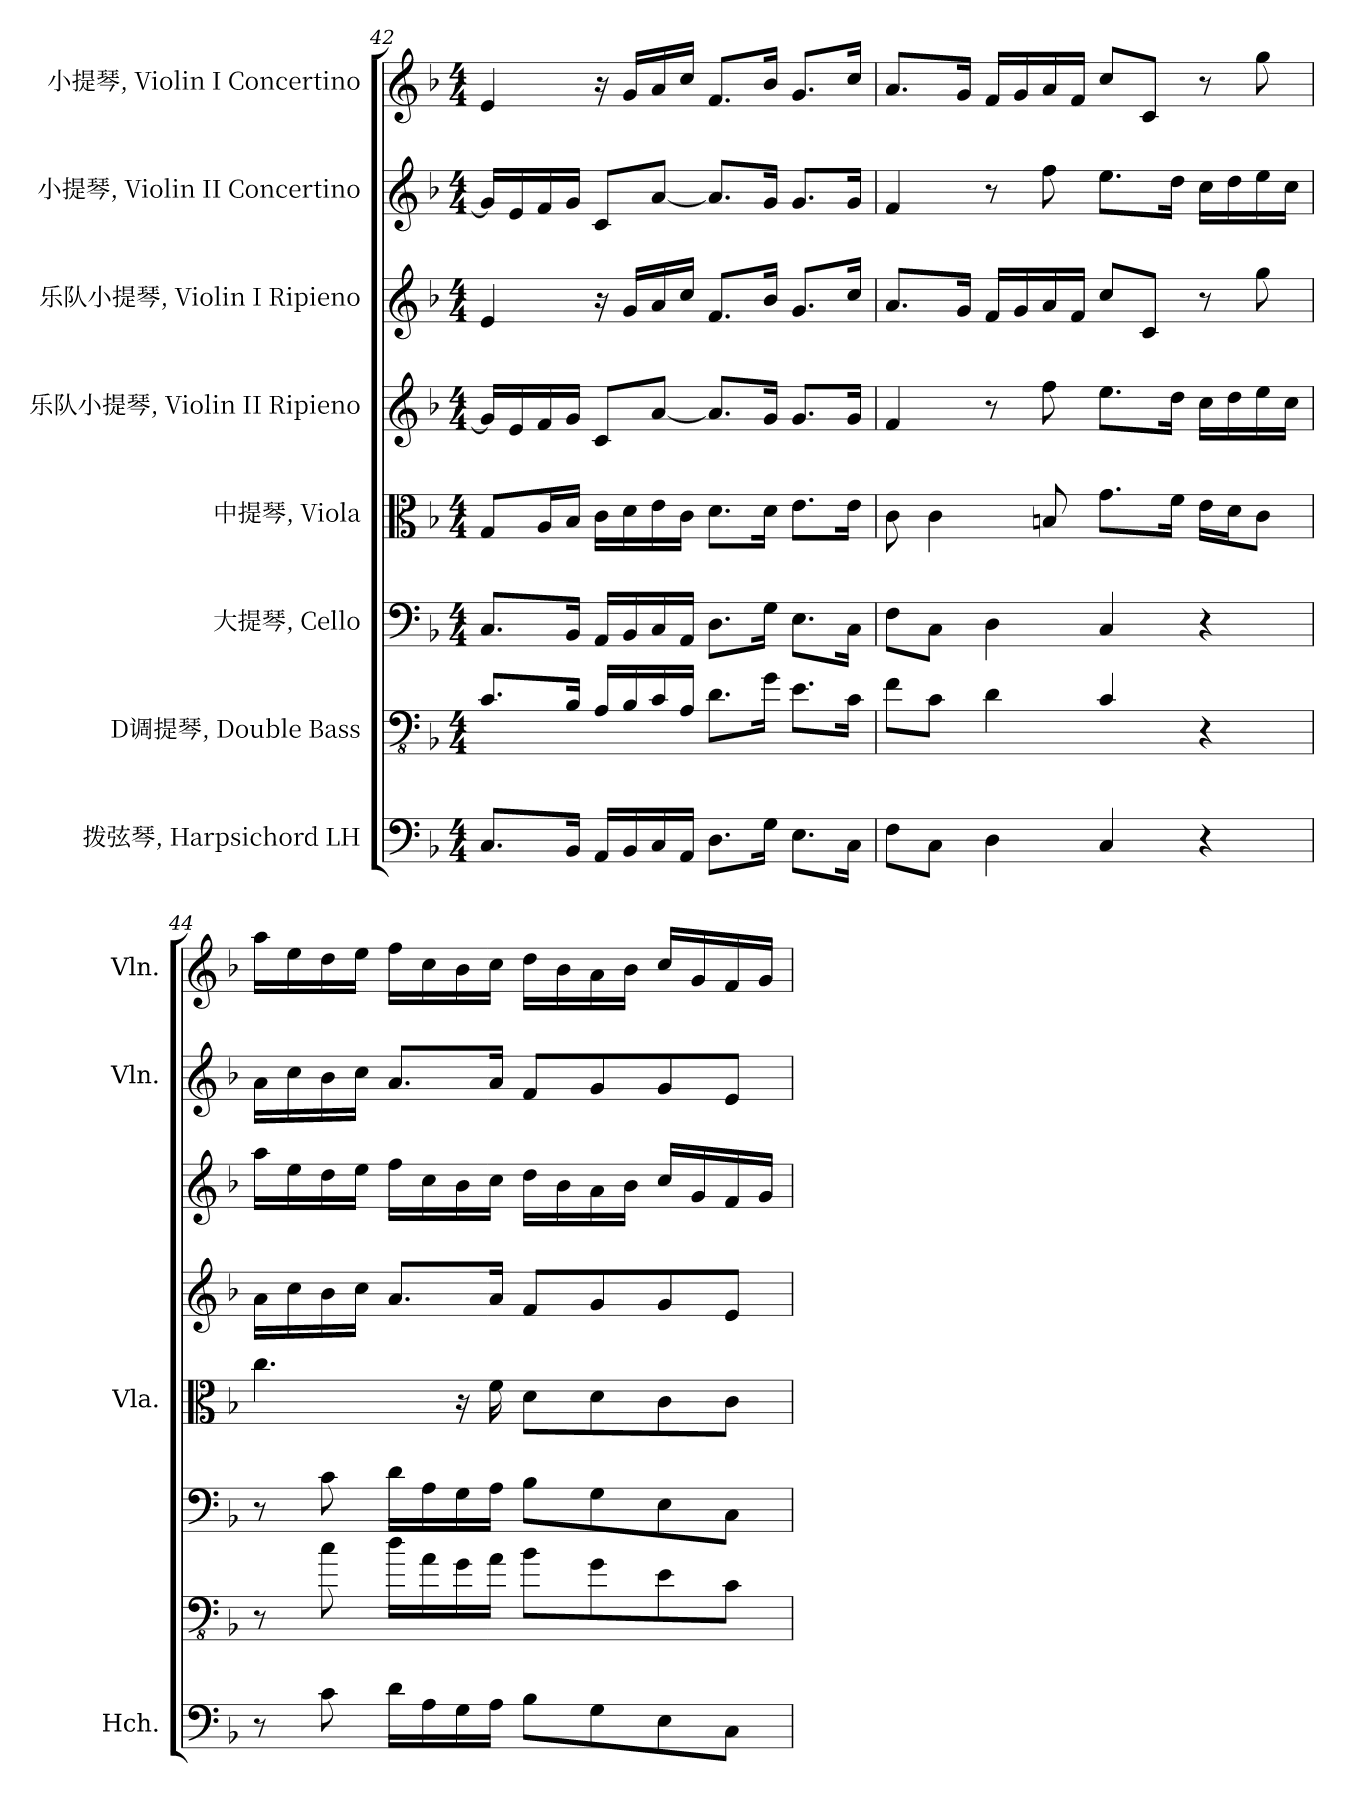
**kern	**kern	**kern	**kern	**kern	**kern	**kern	**kern
*part8	*part7	*part6	*part5	*part4	*part3	*part2	*part1
*staff8	*staff7	*staff6	*staff5	*staff4	*staff3	*staff2	*staff1
*I"拨弦琴, Harpsichord LH	*I"D调提琴, Double Bass	*I"大提琴, Cello	*I"中提琴, Viola	*I"乐队小提琴, Violin II Ripieno	*I"乐队小提琴, Violin I Ripieno	*I"小提琴, Violin II Concertino	*I"小提琴, Violin I Concertino
*I'Hch.	*	*	*I'Vla.	*	*	*I'Vln.	*I'Vln.
*clefF4	*clefFv4	*clefF4	*clefC3	*clefG2	*clefG2	*clefG2	*clefG2
*	*ITrd7c12	*	*	*	*	*	*
*k[b-]	*k[b-]	*k[b-]	*k[b-]	*k[b-]	*k[b-]	*k[b-]	*k[b-]
*M4/4	*M4/4	*M4/4	*M4/4	*M4/4	*M4/4	*M4/4	*M4/4
=42	=42	=42	=42	=42	=42	=42	=42
8.C/L	8.CC/L	8.C/L	8G/L	16g/LL]	4e/	16g/LL]	4e/
.	.	.	.	16e/	.	16e/	.
.	.	.	16A/L	16f/	.	16f/	.
16BB-/Jk	16BBB-/Jk	16BB-/Jk	16B-/JJ	16g/JJ	.	16g/JJ	.
16AA/LL	16AAA/LL	16AA/LL	16c\LL	8c/L	16r	8c/L	16r
16BB-/	16BBB-/	16BB-/	16d\	.	16g/LL	.	16g/LL
16C/	16CC/	16C/	16e\	[8a/J	16a/	[8a/J	16a/
16AA/JJ	16AAA/JJ	16AA/JJ	16c\JJ	.	16cc/JJ	.	16cc/JJ
8.D\L	8.DD\L	8.D\L	8.d\L	8.a/L]	8.f/L	8.a/L]	8.f/L
16G\Jk	16GG\Jk	16G\Jk	16d\Jk	16g/Jk	16b-/Jk	16g/Jk	16b-/Jk
8.E\L	8.EE\L	8.E\L	8.e\L	8.g/L	8.g/L	8.g/L	8.g/L
16C\Jk	16CC\Jk	16C\Jk	16e\Jk	16g/Jk	16cc/Jk	16g/Jk	16cc/Jk
=43	=43	=43	=43	=43	=43	=43	=43
8F\L	8FF\L	8F\L	8c\	4f/	8.a/L	4f/	8.a/L
8C\J	8CC\J	8C\J	4c\	.	.	.	.
.	.	.	.	.	16g/Jk	.	16g/Jk
4D\	4DD\	4D\	.	8r	16f/LL	8r	16f/LL
.	.	.	.	.	16g/	.	16g/
.	.	.	8Bn/	8ff\	16a/	8ff\	16a/
.	.	.	.	.	16f/JJ	.	16f/JJ
4C/	4CC/	4C/	8.g\L	8.ee\L	8cc/L	8.ee\L	8cc/L
.	.	.	.	.	8c/J	.	8c/J
.	.	.	16f\Jk	16dd\Jk	.	16dd\Jk	.
4r	4r	4r	16e\LL	16cc\LL	8r	16cc\LL	8r
.	.	.	16d\J	16dd\	.	16dd\	.
.	.	.	8c\J	16ee\	8gg\	16ee\	8gg\
.	.	.	.	16cc\JJ	.	16cc\JJ	.
!!LO:PB:g=z
=44	=44	=44	=44	=44	=44	=44	=44
8r	8r	8r	4.cc\	16a\LL	16aa\LL	16a\LL	16aa\LL
.	.	.	.	16cc\	16ee\	16cc\	16ee\
8c\	8C\	8c\	.	16b-\	16dd\	16b-\	16dd\
.	.	.	.	16cc\JJ	16ee\JJ	16cc\JJ	16ee\JJ
16d\LL	16D\LL	16d\LL	.	8.a/L	16ff\LL	8.a/L	16ff\LL
16A\	16AA\	16A\	.	.	16cc\	.	16cc\
16G\	16GG\	16G\	16r	.	16b-\	.	16b-\
16A\JJ	16AA\JJ	16A\JJ	16f\	16a/Jk	16cc\JJ	16a/Jk	16cc\JJ
8B-\L	8BB-\L	8B-\L	8d\L	8f/L	16dd\LL	8f/L	16dd\LL
.	.	.	.	.	16b-\	.	16b-\
8G\	8GG\	8G\	8d\	8g/	16a\	8g/	16a\
.	.	.	.	.	16b-\JJ	.	16b-\JJ
8E\	8EE\	8E\	8c\	8g/	16cc/LL	8g/	16cc/LL
.	.	.	.	.	16g/	.	16g/
8C\J	8CC\J	8C\J	8c\J	8e/J	16f/	8e/J	16f/
.	.	.	.	.	16g/JJ	.	16g/JJ
=	=	=	=	=	=	=	=
*-	*-	*-	*-	*-	*-	*-	*-
